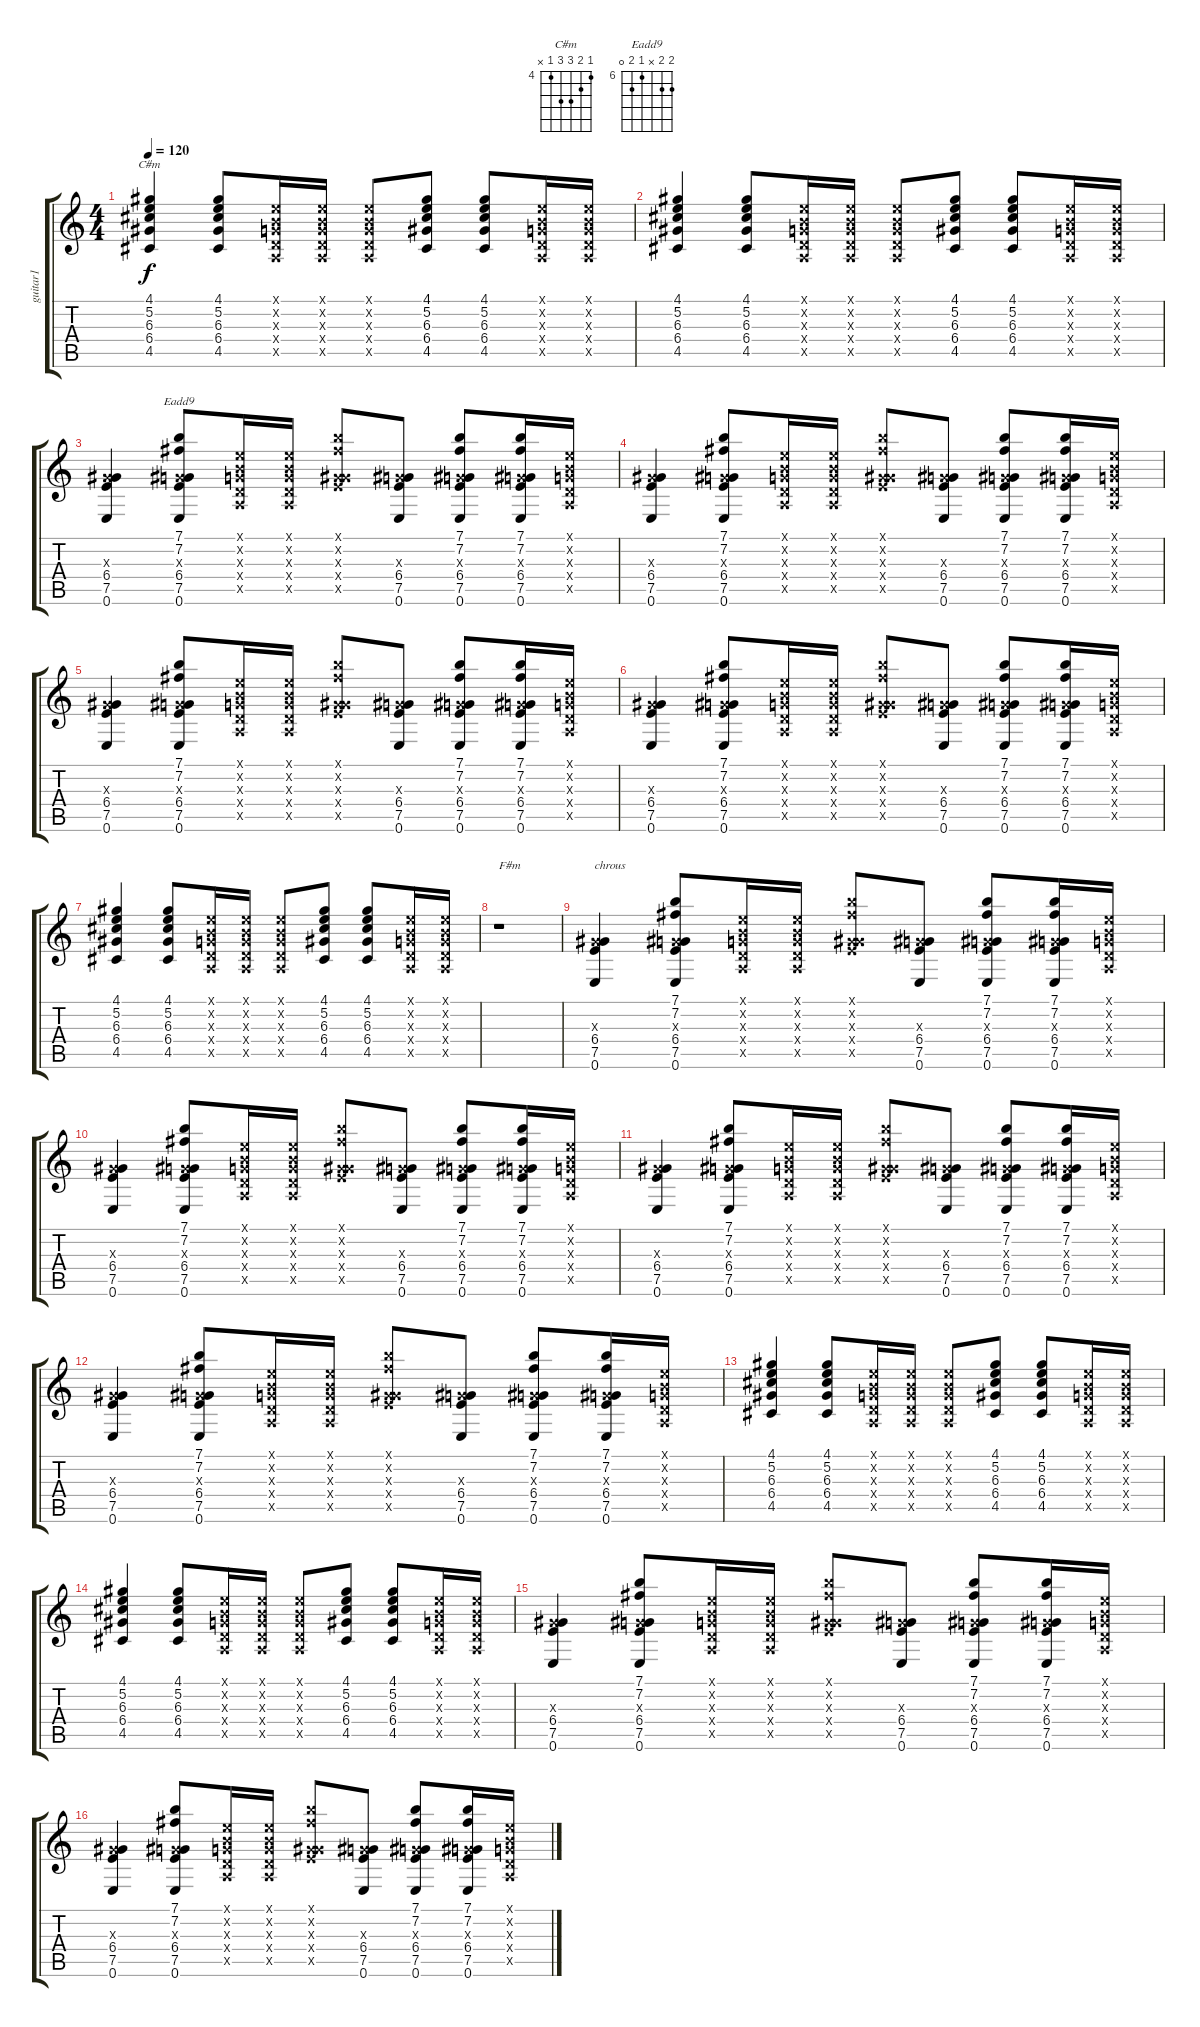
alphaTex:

\track ("guitar1" "guitar1") {instrument acousticguitarsteel}
\staff {score tabs}
\tuning (E4 B3 G3 D3 A2 E2) {hide}
\chord ("C#m" 4 5 6 6 4 x) {firstfret 4}
\chord ("Eadd9" 7 7 x 6 7 0) {firstfret 6}
\ts (4 4)
\tempo 120
\clef g2
\ks c
(4.1 5.2 6.3 6.4 4.5).4{ch "C#m" dy f} (4.1 5.2 6.3 6.4 4.5).8 (0.1{x} 0.2{x} 0.3{x} 0.4{x} 0.5{x}).16 (0.1{x} 0.2{x} 0.3{x} 0.4{x} 0.5{x}).16 (0.1{x} 0.2{x} 0.3{x} 0.4{x} 0.5{x}).8 (4.1 5.2 6.3 6.4 4.5).8 (4.1 5.2 6.3 6.4 4.5).8 (0.1{x} 0.2{x} 0.3{x} 0.4{x} 0.5{x}).16 (0.1{x} 0.2{x} 0.3{x} 0.4{x} 0.5{x}).16 |
(4.1 5.2 6.3 6.4 4.5).4 (4.1 5.2 6.3 6.4 4.5).8 (0.1{x} 0.2{x} 0.3{x} 0.4{x} 0.5{x}).16 (0.1{x} 0.2{x} 0.3{x} 0.4{x} 0.5{x}).16 (0.1{x} 0.2{x} 0.3{x} 0.4{x} 0.5{x}).8 (4.1 5.2 6.3 6.4 4.5).8 (4.1 5.2 6.3 6.4 4.5).8 (0.1{x} 0.2{x} 0.3{x} 0.4{x} 0.5{x}).16 (0.1{x} 0.2{x} 0.3{x} 0.4{x} 0.5{x}).16 |
(0.3{x} 6.4 7.5 0.6).4 (7.1 7.2 0.3{x} 6.4 7.5 0.6).8{ch "Eadd9"} (0.1{x} 0.2{x} 0.3{x} 0.4{x} 0.5{x}).16 (0.1{x} 0.2{x} 0.3{x} 0.4{x} 0.5{x}).16 (7.1{x} 7.2{x} 0.3{x} 6.4{x} 7.5{x}).8 (0.3{x} 6.4 7.5 0.6).8 (7.1 7.2 0.3{x} 6.4 7.5 0.6).8 (7.1 7.2 0.3{x} 6.4 7.5 0.6).16 (0.1{x} 0.2{x} 0.3{x} 0.4{x} 0.5{x}).16 |
(0.3{x} 6.4 7.5 0.6).4 (7.1 7.2 0.3{x} 6.4 7.5 0.6).8 (0.1{x} 0.2{x} 0.3{x} 0.4{x} 0.5{x}).16 (0.1{x} 0.2{x} 0.3{x} 0.4{x} 0.5{x}).16 (7.1{x} 7.2{x} 0.3{x} 6.4{x} 7.5{x}).8 (0.3{x} 6.4 7.5 0.6).8 (7.1 7.2 0.3{x} 6.4 7.5 0.6).8 (7.1 7.2 0.3{x} 6.4 7.5 0.6).16 (0.1{x} 0.2{x} 0.3{x} 0.4{x} 0.5{x}).16 |
(0.3{x} 6.4 7.5 0.6).4 (7.1 7.2 0.3{x} 6.4 7.5 0.6).8 (0.1{x} 0.2{x} 0.3{x} 0.4{x} 0.5{x}).16 (0.1{x} 0.2{x} 0.3{x} 0.4{x} 0.5{x}).16 (7.1{x} 7.2{x} 0.3{x} 6.4{x} 7.5{x}).8 (0.3{x} 6.4 7.5 0.6).8 (7.1 7.2 0.3{x} 6.4 7.5 0.6).8 (7.1 7.2 0.3{x} 6.4 7.5 0.6).16 (0.1{x} 0.2{x} 0.3{x} 0.4{x} 0.5{x}).16 |
(0.3{x} 6.4 7.5 0.6).4 (7.1 7.2 0.3{x} 6.4 7.5 0.6).8 (0.1{x} 0.2{x} 0.3{x} 0.4{x} 0.5{x}).16 (0.1{x} 0.2{x} 0.3{x} 0.4{x} 0.5{x}).16 (7.1{x} 7.2{x} 0.3{x} 6.4{x} 7.5{x}).8 (0.3{x} 6.4 7.5 0.6).8 (7.1 7.2 0.3{x} 6.4 7.5 0.6).8 (7.1 7.2 0.3{x} 6.4 7.5 0.6).16 (0.1{x} 0.2{x} 0.3{x} 0.4{x} 0.5{x}).16 |
(4.1 5.2 6.3 6.4 4.5).4 (4.1 5.2 6.3 6.4 4.5).8 (0.1{x} 0.2{x} 0.3{x} 0.4{x} 0.5{x}).16 (0.1{x} 0.2{x} 0.3{x} 0.4{x} 0.5{x}).16 (0.1{x} 0.2{x} 0.3{x} 0.4{x} 0.5{x}).8 (4.1 5.2 6.3 6.4 4.5).8 (4.1 5.2 6.3 6.4 4.5).8 (0.1{x} 0.2{x} 0.3{x} 0.4{x} 0.5{x}).16 (0.1{x} 0.2{x} 0.3{x} 0.4{x} 0.5{x}).16 |
r.1{txt "F#m"} |
(0.3{x} 6.4 7.5 0.6).4{txt "chrous"} (7.1 7.2 0.3{x} 6.4 7.5 0.6).8 (0.1{x} 0.2{x} 0.3{x} 0.4{x} 0.5{x}).16 (0.1{x} 0.2{x} 0.3{x} 0.4{x} 0.5{x}).16 (7.1{x} 7.2{x} 0.3{x} 6.4{x} 7.5{x}).8 (0.3{x} 6.4 7.5 0.6).8 (7.1 7.2 0.3{x} 6.4 7.5 0.6).8 (7.1 7.2 0.3{x} 6.4 7.5 0.6).16 (0.1{x} 0.2{x} 0.3{x} 0.4{x} 0.5{x}).16 |
(0.3{x} 6.4 7.5 0.6).4 (7.1 7.2 0.3{x} 6.4 7.5 0.6).8 (0.1{x} 0.2{x} 0.3{x} 0.4{x} 0.5{x}).16 (0.1{x} 0.2{x} 0.3{x} 0.4{x} 0.5{x}).16 (7.1{x} 7.2{x} 0.3{x} 6.4{x} 7.5{x}).8 (0.3{x} 6.4 7.5 0.6).8 (7.1 7.2 0.3{x} 6.4 7.5 0.6).8 (7.1 7.2 0.3{x} 6.4 7.5 0.6).16 (0.1{x} 0.2{x} 0.3{x} 0.4{x} 0.5{x}).16 |
(0.3{x} 6.4 7.5 0.6).4 (7.1 7.2 0.3{x} 6.4 7.5 0.6).8 (0.1{x} 0.2{x} 0.3{x} 0.4{x} 0.5{x}).16 (0.1{x} 0.2{x} 0.3{x} 0.4{x} 0.5{x}).16 (7.1{x} 7.2{x} 0.3{x} 6.4{x} 7.5{x}).8 (0.3{x} 6.4 7.5 0.6).8 (7.1 7.2 0.3{x} 6.4 7.5 0.6).8 (7.1 7.2 0.3{x} 6.4 7.5 0.6).16 (0.1{x} 0.2{x} 0.3{x} 0.4{x} 0.5{x}).16 |
(0.3{x} 6.4 7.5 0.6).4 (7.1 7.2 0.3{x} 6.4 7.5 0.6).8 (0.1{x} 0.2{x} 0.3{x} 0.4{x} 0.5{x}).16 (0.1{x} 0.2{x} 0.3{x} 0.4{x} 0.5{x}).16 (7.1{x} 7.2{x} 0.3{x} 6.4{x} 7.5{x}).8 (0.3{x} 6.4 7.5 0.6).8 (7.1 7.2 0.3{x} 6.4 7.5 0.6).8 (7.1 7.2 0.3{x} 6.4 7.5 0.6).16 (0.1{x} 0.2{x} 0.3{x} 0.4{x} 0.5{x}).16 |
(4.1 5.2 6.3 6.4 4.5).4 (4.1 5.2 6.3 6.4 4.5).8 (0.1{x} 0.2{x} 0.3{x} 0.4{x} 0.5{x}).16 (0.1{x} 0.2{x} 0.3{x} 0.4{x} 0.5{x}).16 (0.1{x} 0.2{x} 0.3{x} 0.4{x} 0.5{x}).8 (4.1 5.2 6.3 6.4 4.5).8 (4.1 5.2 6.3 6.4 4.5).8 (0.1{x} 0.2{x} 0.3{x} 0.4{x} 0.5{x}).16 (0.1{x} 0.2{x} 0.3{x} 0.4{x} 0.5{x}).16 |
(4.1 5.2 6.3 6.4 4.5).4 (4.1 5.2 6.3 6.4 4.5).8 (0.1{x} 0.2{x} 0.3{x} 0.4{x} 0.5{x}).16 (0.1{x} 0.2{x} 0.3{x} 0.4{x} 0.5{x}).16 (0.1{x} 0.2{x} 0.3{x} 0.4{x} 0.5{x}).8 (4.1 5.2 6.3 6.4 4.5).8 (4.1 5.2 6.3 6.4 4.5).8 (0.1{x} 0.2{x} 0.3{x} 0.4{x} 0.5{x}).16 (0.1{x} 0.2{x} 0.3{x} 0.4{x} 0.5{x}).16 |
(0.3{x} 6.4 7.5 0.6).4 (7.1 7.2 0.3{x} 6.4 7.5 0.6).8 (0.1{x} 0.2{x} 0.3{x} 0.4{x} 0.5{x}).16 (0.1{x} 0.2{x} 0.3{x} 0.4{x} 0.5{x}).16 (7.1{x} 7.2{x} 0.3{x} 6.4{x} 7.5{x}).8 (0.3{x} 6.4 7.5 0.6).8 (7.1 7.2 0.3{x} 6.4 7.5 0.6).8 (7.1 7.2 0.3{x} 6.4 7.5 0.6).16 (0.1{x} 0.2{x} 0.3{x} 0.4{x} 0.5{x}).16 |
(0.3{x} 6.4 7.5 0.6).4 (7.1 7.2 0.3{x} 6.4 7.5 0.6).8 (0.1{x} 0.2{x} 0.3{x} 0.4{x} 0.5{x}).16 (0.1{x} 0.2{x} 0.3{x} 0.4{x} 0.5{x}).16 (7.1{x} 7.2{x} 0.3{x} 6.4{x} 7.5{x}).8 (0.3{x} 6.4 7.5 0.6).8 (7.1 7.2 0.3{x} 6.4 7.5 0.6).8 (7.1 7.2 0.3{x} 6.4 7.5 0.6).16 (0.1{x} 0.2{x} 0.3{x} 0.4{x} 0.5{x}).16
